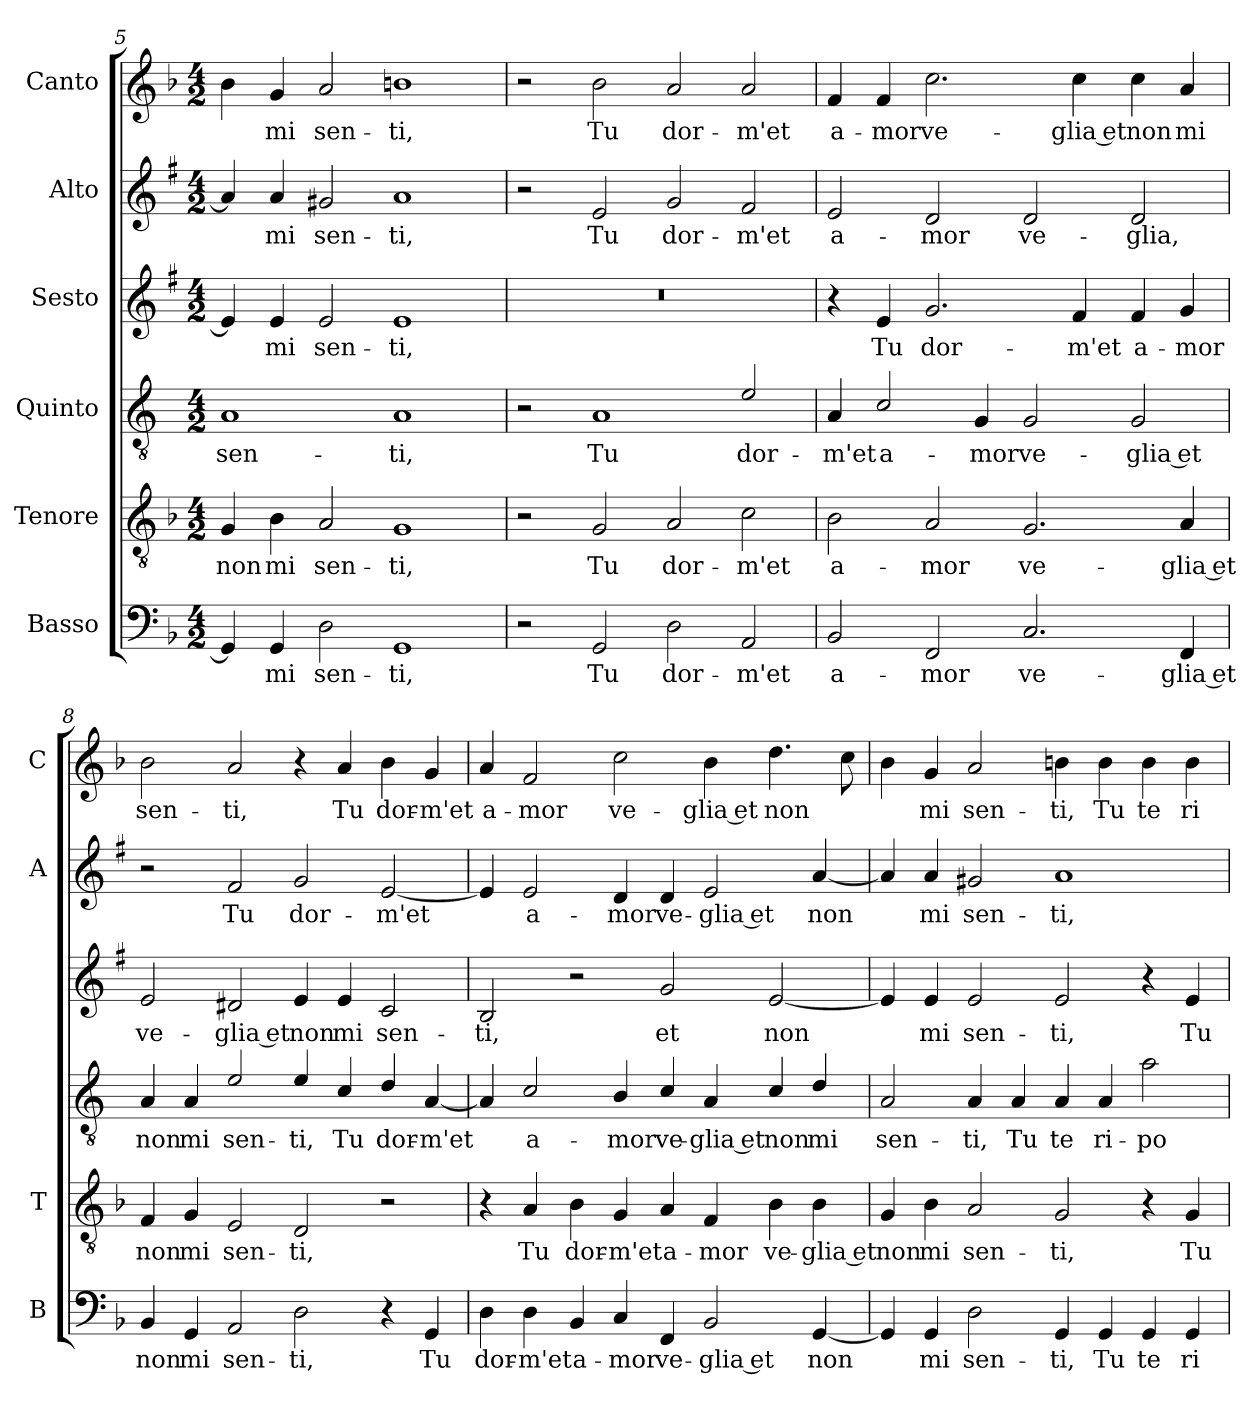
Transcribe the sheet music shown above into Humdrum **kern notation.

**kern	**text	**kern	**text	**kern	**text	**kern	**text	**kern	**text	**kern	**text
*part6	*part6	*part5	*part5	*part4	*part4	*part3	*part3	*part2	*part2	*part1	*part1
*staff6	*staff6	*staff5	*staff5	*staff4	*staff4	*staff3	*staff3	*staff2	*staff2	*staff1	*staff1
*I"Basso	*	*I"Tenore	*	*I"Quinto	*	*I"Sesto	*	*I"Alto	*	*I"Canto	*
*I'B	*	*I'T	*	*	*	*	*	*I'A	*	*I'C	*
*clefF4	*	*clefGv2	*	*clefGv2	*	*clefG2	*	*clefG2	*	*clefG2	*
*	*	*	*	*ITrd4c7	*	*ITrd1c2	*	*ITrd1c2	*	*	*
*k[b-]	*	*k[b-]	*	*k[b-]	*	*k[b-]	*	*k[b-]	*	*k[b-]	*
*F:	*	*F:	*	*F:	*	*F:	*	*F:	*	*F:	*
*M4/2	*	*M4/2	*	*M4/2	*	*M4/2	*	*M4/2	*	*M4/2	*
=5	=5	=5	=5	=5	=5	=5	=5	=5	=5	=5	=5
!	!	!	!LO:LY:b	!	!LO:LY:b	!	!	!	!	!	!
4GG/]	.	4G/	non	1D	sen-	4d/]	.	4g/]	.	4b-\	.
!	!LO:LY:b	!	!LO:LY:b	!	!	!	!LO:LY:b	!	!LO:LY:b	!	!LO:LY:b
4GG/	mi	4B-\	mi	.	.	4d/	mi	4g/	mi	4g/	mi
!	!LO:LY:b	!	!LO:LY:b	!	!	!	!LO:LY:b	!	!LO:LY:b	!	!LO:LY:b
2D\	sen-	2A/	sen-	.	.	2d/	sen-	2f#X/	sen-	2a/	sen-
!	!LO:LY:b	!	!LO:LY:b	!	!LO:LY:b	!	!LO:LY:b	!	!LO:LY:b	!	!LO:LY:b
1GG	-ti,	1G	-ti,	1D	-ti,	1d	-ti,	1g	-ti,	1bn	-ti,
=6	=6	=6	=6	=6	=6	=6	=6	=6	=6	=6	=6
2r	.	2r	.	2r	.	0r	.	2r	.	2r	.
!	!LO:LY:b	!	!LO:LY:b	!	!LO:LY:b	!	!	!	!LO:LY:b	!	!LO:LY:b
2GG/	Tu	2G/	Tu	1D	Tu	.	.	2d/	Tu	2b-\	Tu
!	!LO:LY:b	!	!LO:LY:b	!	!	!	!	!	!LO:LY:b	!	!LO:LY:b
2D\	dor-	2A/	dor-	.	.	.	.	2f/	dor-	2a/	dor-
!	!LO:LY:b	!	!LO:LY:b	!	!LO:LY:b	!	!	!	!LO:LY:b	!	!LO:LY:b
2AA/	-m'et	2c\	-m'et	2A/	dor-	.	.	2e/	-m'et	2a/	-m'et
=7	=7	=7	=7	=7	=7	=7	=7	=7	=7	=7	=7
!	!LO:LY:b	!	!LO:LY:b	!	!LO:LY:b	!	!	!	!LO:LY:b	!	!LO:LY:b
2BB-/	a-	2B-\	a-	4D/	-m'et	4r	.	2d/	a-	4f/	a-
!	!	!	!	!	!LO:LY:b	!	!LO:LY:b	!	!	!	!LO:LY:b
.	.	.	.	2F/	a-	4d/	Tu	.	.	4f/	-mor
!	!LO:LY:b	!	!LO:LY:b	!	!	!	!LO:LY:b	!	!LO:LY:b	!	!LO:LY:b
2FF/	-mor	2A/	-mor	.	.	2.f/	dor-	2c/	-mor	2.cc\	ve-
!	!	!	!	!	!LO:LY:b	!	!	!	!	!	!
.	.	.	.	4C/	-mor	.	.	.	.	.	.
!	!LO:LY:b	!	!LO:LY:b	!	!LO:LY:b	!	!	!	!LO:LY:b	!	!
2.C/	ve-	2.G/	ve-	2C/	ve-	.	.	2c/	ve-	.	.
!	!	!	!	!	!	!	!LO:LY:b	!	!	!	!LO:LY:b
.	.	.	.	.	.	4e/	-m'et	.	.	4cc\	-glia et
!	!	!	!	!	!LO:LY:b	!	!LO:LY:b	!	!LO:LY:b	!	!LO:LY:b
.	.	.	.	2C/	-glia et	4e/	a-	2c/	-glia,	4cc\	non
!	!LO:LY:b	!	!LO:LY:b	!	!	!	!LO:LY:b	!	!	!	!LO:LY:b
4FF/	-glia et	4A/	-glia et	.	.	4f/	-mor	.	.	4a/	mi
!!LO:PB:g=z
=8	=8	=8	=8	=8	=8	=8	=8	=8	=8	=8	=8
!	!LO:LY:b	!	!LO:LY:b	!	!LO:LY:b	!	!LO:LY:b	!	!	!	!LO:LY:b
4BB-/	non	4F/	non	4D/	non	2d/	ve-	2r	.	2b-\	sen-
!	!LO:LY:b	!	!LO:LY:b	!	!LO:LY:b	!	!	!	!	!	!
4GG/	mi	4G/	mi	4D/	mi	.	.	.	.	.	.
!	!LO:LY:b	!	!LO:LY:b	!	!LO:LY:b	!	!LO:LY:b	!	!LO:LY:b	!	!LO:LY:b
2AA/	sen-	2E/	sen-	2A/	sen-	2c#X/	-glia et	2e/	Tu	2a/	-ti,
!	!LO:LY:b	!	!LO:LY:b	!	!LO:LY:b	!	!LO:LY:b	!	!LO:LY:b	!	!
2D\	-ti,	2D/	-ti,	4A/	-ti,	4d/	non	2f/	dor-	4r	.
!	!	!	!	!	!LO:LY:b	!	!LO:LY:b	!	!	!	!LO:LY:b
.	.	.	.	4F/	Tu	4d/	mi	.	.	4a/	Tu
!	!	!	!	!	!LO:LY:b	!	!LO:LY:b	!	!LO:LY:b	!	!LO:LY:b
4r	.	2r	.	4G/	dor-	2B-/	sen-	[2d/	-m'et	4b-\	dor-
!	!LO:LY:b	!	!	!	!LO:LY:b	!	!	!	!	!	!LO:LY:b
4GG/	Tu	.	.	[4D/	-m'et	.	.	.	.	4g/	-m'et
=9	=9	=9	=9	=9	=9	=9	=9	=9	=9	=9	=9
!	!LO:LY:b	!	!	!	!	!	!LO:LY:b	!	!	!	!LO:LY:b
4D\	dor-	4r	.	4D/]	.	2A/	-ti,	4d/]	.	4a/	a-
!	!LO:LY:b	!	!LO:LY:b	!	!LO:LY:b	!	!	!	!LO:LY:b	!	!LO:LY:b
4D\	-m'et	4A/	Tu	2F/	a-	.	.	2d/	a-	2f/	-mor
!	!LO:LY:b	!	!LO:LY:b	!	!	!	!	!	!	!	!
4BB-/	a-	4B-\	dor-	.	.	2r	.	.	.	.	.
!	!LO:LY:b	!	!LO:LY:b	!	!LO:LY:b	!	!	!	!LO:LY:b	!	!LO:LY:b
4C/	-mor	4G/	-m'et	4E/	-mor	.	.	4c/	-mor	2cc\	ve-
!	!LO:LY:b	!	!LO:LY:b	!	!LO:LY:b	!	!LO:LY:b	!	!LO:LY:b	!	!
4FF/	ve-	4A/	a-	4F/	ve-	2f/	et	4c/	ve-	.	.
!	!LO:LY:b	!	!LO:LY:b	!	!LO:LY:b	!	!	!	!LO:LY:b	!	!LO:LY:b
2BB-/	-glia et	4F/	-mor	4D/	-glia et	.	.	2d/	-glia et	4b-\	-glia et
!	!	!	!LO:LY:b	!	!LO:LY:b	!	!LO:LY:b	!	!	!	!LO:LY:b
.	.	4B-\	ve-	4F/	non	[2d/	non	.	.	4.dd\	non
!	!LO:LY:b	!	!LO:LY:b	!	!LO:LY:b	!	!	!	!LO:LY:b	!	!
[4GG/	non	4B-\	-glia et	4G/	mi	.	.	[4g/	non	.	.
.	.	.	.	.	.	.	.	.	.	8cc\	.
=10	=10	=10	=10	=10	=10	=10	=10	=10	=10	=10	=10
!	!	!	!LO:LY:b	!	!LO:LY:b	!	!	!	!	!	!
4GG/]	.	4G/	non	2D/	sen-	4d/]	.	4g/]	.	4b-\	.
!	!LO:LY:b	!	!LO:LY:b	!	!	!	!LO:LY:b	!	!LO:LY:b	!	!LO:LY:b
4GG/	mi	4B-\	mi	.	.	4d/	mi	4g/	mi	4g/	mi
!	!LO:LY:b	!	!LO:LY:b	!	!LO:LY:b	!	!LO:LY:b	!	!LO:LY:b	!	!LO:LY:b
2D\	sen-	2A/	sen-	4D/	-ti,	2d/	sen-	2f#X/	sen-	2a/	sen-
!	!	!	!	!	!LO:LY:b	!	!	!	!	!	!
.	.	.	.	4D/	Tu	.	.	.	.	.	.
!	!LO:LY:b	!	!LO:LY:b	!	!LO:LY:b	!	!LO:LY:b	!	!LO:LY:b	!	!LO:LY:b
4GG/	-ti,	2G/	-ti,	4D/	te	2d/	-ti,	1g	-ti,	4bn\	-ti,
!	!LO:LY:b	!	!	!	!LO:LY:b	!	!	!	!	!	!LO:LY:b
4GG/	Tu	.	.	4D/	ri-	.	.	.	.	4b\	Tu
!	!LO:LY:b	!	!	!	!LO:LY:b	!	!	!	!	!	!LO:LY:b
4GG/	te	4r	.	2d\	-po-	4r	.	.	.	4b\	te
!	!LO:LY:b	!	!LO:LY:b	!	!	!	!LO:LY:b	!	!	!	!LO:LY:b
4GG/	ri-	4G/	Tu	.	.	4d/	Tu	.	.	4b\	ri-
=	=	=	=	=	=	=	=	=	=	=	=
*-	*-	*-	*-	*-	*-	*-	*-	*-	*-	*-	*-
